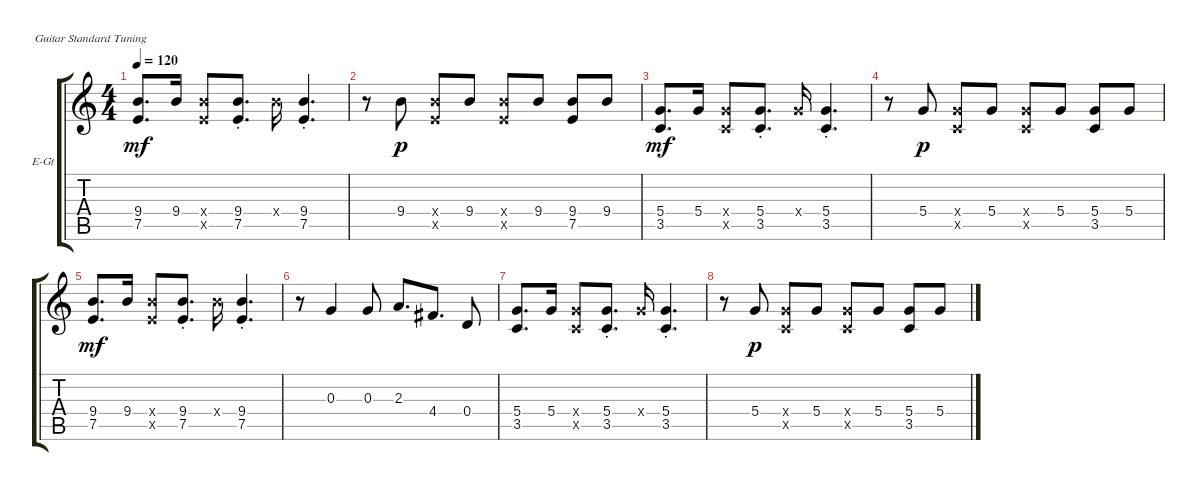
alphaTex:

\defaultSystemsLayout 4
\bracketExtendMode groupsimilarinstruments
\firstSystemTrackNameOrientation horizontal
\otherSystemsTrackNameOrientation horizontal
\track ("Electric Guitar(Distor)" "E-Gt") {instrument distortionguitar}
\staff {score tabs}
\tuning (E4 B3 G3 D3 A2 E2)
\ts (4 4)
\tempo 120
\clef g2
\ks c
(7.5 9.4).8{d dy mf} 9.4.16 (7.5{x} 9.4{x}).8 (7.5{st} 9.4{st}).8{d} 9.4{x}.16 (7.5{st} 9.4{st}).4{d} |
r.8 9.4.8{dy p} (9.4{x} 7.5{x}).8 9.4.8 (9.4{x} 7.5{x}).8 9.4.8 (9.4 7.5).8 9.4.8 |
(3.5 5.4).8{d dy mf} 5.4.16 (3.5{x} 5.4{x}).8 (3.5{st} 5.4{st}).8{d} 5.4{x}.16 (3.5{st} 5.4{st}).4{d} |
r.8 5.4.8{dy p} (5.4{x} 3.5{x}).8 5.4.8 (5.4{x} 3.5{x}).8 5.4.8 (5.4 3.5).8 5.4.8 |
(7.5 9.4).8{d dy mf} 9.4.16 (7.5{x} 9.4{x}).8 (7.5{st} 9.4{st}).8{d} 9.4{x}.16 (7.5{st} 9.4{st}).4{d} |
r.8 0.3.4 0.3.8 2.3.8{d} 4.4.8{d} 0.4.8 |
(3.5 5.4).8{d} 5.4.16 (3.5{x} 5.4{x}).8 (3.5{st} 5.4{st}).8{d} 5.4{x}.16 (3.5{st} 5.4{st}).4{d} |
r.8 5.4.8{dy p} (5.4{x} 3.5{x}).8 5.4.8 (5.4{x} 3.5{x}).8 5.4.8 (5.4 3.5).8 5.4.8
